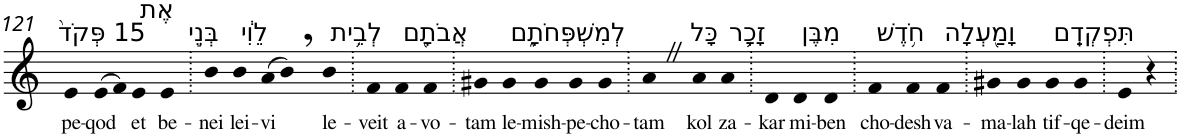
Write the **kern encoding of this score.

**kern	**text
*part1	*part1
*staff1	*staff1
*I"Piano	*
*I'Pno	*
!!LO:PB:g=z
*clefG2	*
*k[]	*
=121	=121
!LO:TX:a:t=15 פְּקֹד֙	!
!	!LO:LY:b
4e	pe-
!	!LO:LY:b
(>8e	-qod
8f)	.
!LO:TX:a:t=אֶת	!
!	!LO:LY:b
4e	et
!LO:TX:a:t=בְּנֵ֣י	!
!	!LO:LY:b
4e	be-
=122.	=122.
!	!LO:LY:b
4b	-nei
!LO:TX:a:t=לֵוִ֔י	!
!	!LO:LY:b
4b	lei-
!	!LO:LY:b
(>8a	-vi
8b,)	.
!LO:TX:a:t=לְבֵ֥ית	!
!	!LO:LY:b
4b	le-
=123.	=123.
!	!LO:LY:b
4f	-veit
!LO:TX:a:t=אֲבֹתָ֖ם	!
!	!LO:LY:b
4f	a-
!	!LO:LY:b
4f	-vo-
=124.	=124.
!	!LO:LY:b
4g#X	-tam
!LO:TX:a:t=לְמִשְׁפְּחֹתָ֑ם	!
!	!LO:LY:b
4g#	le-
!	!LO:LY:b
4g#	-mish-
!	!LO:LY:b
4g#	-pe-
!	!LO:LY:b
4g#	-cho-
=125.	=125.
!	!LO:LY:b
4aZ	-tam
!LO:TX:a:t=כָּל	!
!	!LO:LY:b
4a	kol
!LO:TX:a:t=זָכָ֛ר	!
!	!LO:LY:b
4a	za-
=126.	=126.
!	!LO:LY:b
4d	-kar
!LO:TX:a:t=מִבֶּן	!
!	!LO:LY:b
4d	mi-
!	!LO:LY:b
4d	-ben
=127.	=127.
!LO:TX:a:t=חֹ֥דֶשׁ	!
!	!LO:LY:b
4f	cho-
!	!LO:LY:b
4f	-desh
!LO:TX:a:t=וָמַ֖עְלָה	!
!	!LO:LY:b
4f	va-
=128.	=128.
!	!LO:LY:b
4g#X	-ma-
!	!LO:LY:b
4g#	-lah
!LO:TX:a:t=תִּפְקְדֵֽם	!
!	!LO:LY:b
4g#	tif-
!	!LO:LY:b
4g#	-qe-
=129.	=129.
!	!LO:LY:b
4e	-deim
4r	.
=.	=.
*-	*-
